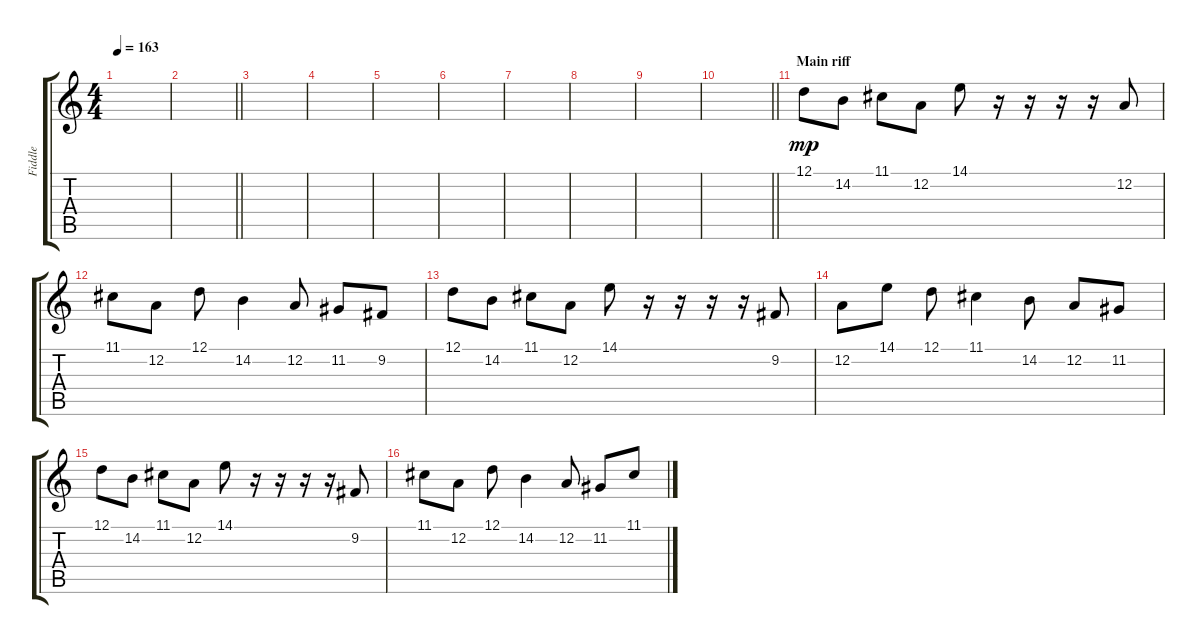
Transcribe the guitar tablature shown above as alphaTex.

\track ("Fiddle" "Fiddle") {instrument violin}
\staff {score tabs}
\tuning (D4 A3 F3 C3 G2 D2) {hide}
\ts (4 4)
\tempo 163
\clef g2
\ks c
|
\barLineRight lightlight
|
\section ("" "")
|
|
|
|
|
|
|
\barLineRight lightlight
|
\section ("" "Main riff")
12.1.8{dy mp} 14.2.8 11.1.8 12.2.8 14.1.8 r.16 r.16 r.16 r.16 12.2.8 |
11.1.8 12.2.8 12.1.8 14.2.4 12.2.8 11.2.8 9.2.8 |
12.1.8 14.2.8 11.1.8 12.2.8 14.1.8 r.16 r.16 r.16 r.16 9.2.8 |
12.2.8 14.1.8 12.1.8 11.1.4 14.2.8 12.2.8 11.2.8 |
12.1.8 14.2.8 11.1.8 12.2.8 14.1.8 r.16 r.16 r.16 r.16 9.2.8 |
11.1.8 12.2.8 12.1.8 14.2.4 12.2.8 11.2.8 11.1.8
